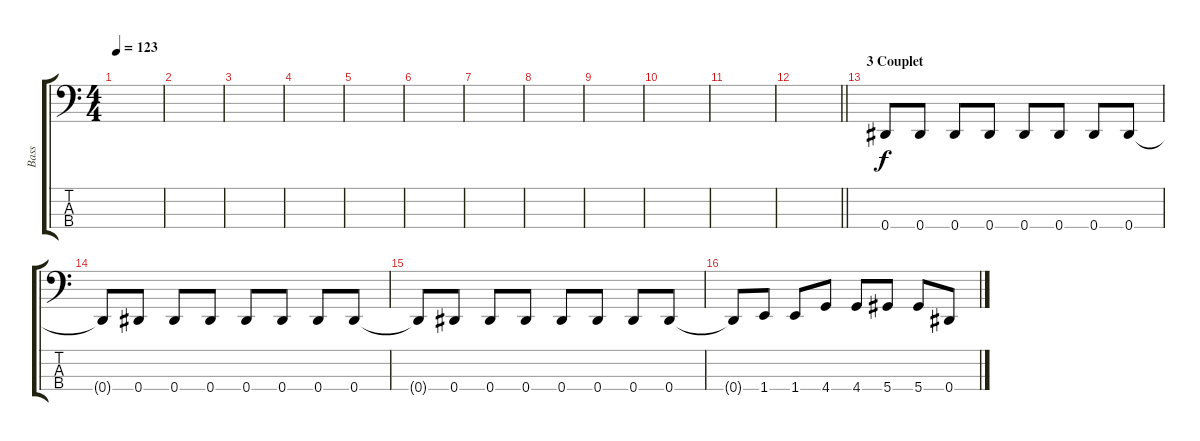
\track ("Bass" "Bass") {instrument electricbassfinger}
\staff {score tabs}
\tuning (Gb2 Db2 Ab1 Eb1) {hide}
\ts (4 4)
\tempo 123
\clef f4
\ks c
|
|
|
|
|
|
|
|
|
|
|
\barLineRight lightlight
|
\section ("" "3 Couplet")
0.4.8 0.4.8 0.4.8 0.4.8 0.4.8 0.4.8 0.4.8 0.4.8 |
0.4{t}.8 0.4.8 0.4.8 0.4.8 0.4.8 0.4.8 0.4.8 0.4.8 |
0.4{t}.8 0.4.8 0.4.8 0.4.8 0.4.8 0.4.8 0.4.8 0.4.8 |
0.4{t}.8 1.4.8 1.4.8 4.4.8 4.4.8 5.4.8 5.4.8 0.4.8
